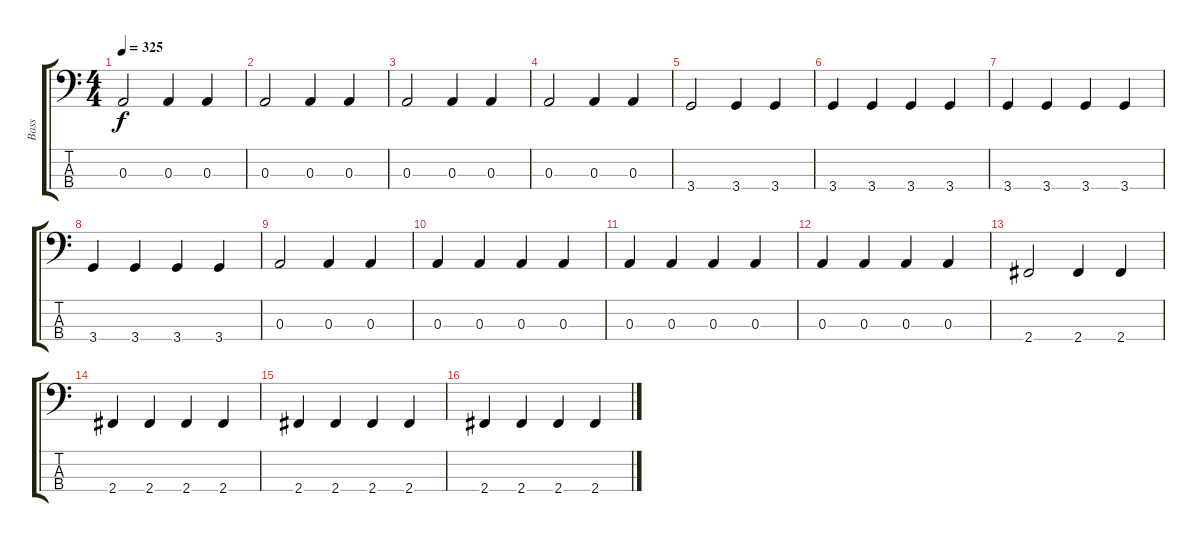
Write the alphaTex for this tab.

\track ("Bass" "Bass") {instrument electricbasspick}
\staff {score tabs}
\tuning (G2 D2 A1 E1) {hide}
\ts (4 4)
\tempo 325
\clef f4
\ks c
0.3.2{dy f} 0.3.4 0.3.4 |
0.3.2 0.3.4 0.3.4 |
0.3.2 0.3.4 0.3.4 |
0.3.2 0.3.4 0.3.4 |
3.4.2 3.4.4 3.4.4 |
3.4.4 3.4.4 3.4.4 3.4.4 |
3.4.4 3.4.4 3.4.4 3.4.4 |
3.4.4 3.4.4 3.4.4 3.4.4 |
0.3.2 0.3.4 0.3.4 |
0.3.4 0.3.4 0.3.4 0.3.4 |
0.3.4 0.3.4 0.3.4 0.3.4 |
0.3.4 0.3.4 0.3.4 0.3.4 |
2.4.2 2.4.4 2.4.4 |
2.4.4 2.4.4 2.4.4 2.4.4 |
2.4.4 2.4.4 2.4.4 2.4.4 |
2.4.4 2.4.4 2.4.4 2.4.4
